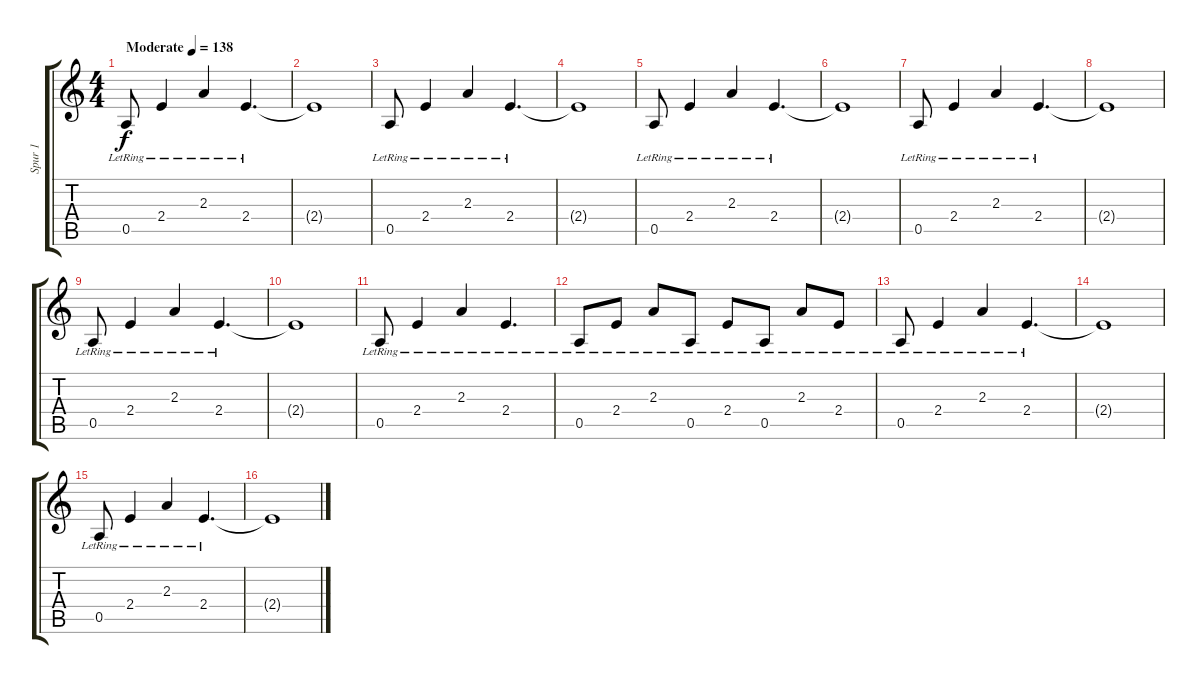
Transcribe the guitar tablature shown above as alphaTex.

\track ("Spur 1" "Spur 1") {instrument acousticguitarsteel}
\staff {score tabs}
\tuning (E4 B3 G3 D3 A2 E2) {hide}
\ts (4 4)
\tempo (138 "Moderate")
\clef g2
\ks c
0.5{lr}.8{dy f instrument acousticguitarsteel} 2.4{lr}.4 2.3{lr}.4 2.4{lr}.4{d} |
2.4{t}.1 |
0.5{lr}.8 2.4{lr}.4 2.3{lr}.4 2.4{lr}.4{d} |
2.4{t}.1 |
0.5{lr}.8 2.4{lr}.4 2.3{lr}.4 2.4{lr}.4{d} |
2.4{t}.1 |
0.5{lr}.8 2.4{lr}.4 2.3{lr}.4 2.4{lr}.4{d} |
2.4{t}.1 |
0.5{lr}.8 2.4{lr}.4 2.3{lr}.4 2.4{lr}.4{d} |
2.4{t}.1 |
0.5{lr}.8 2.4{lr}.4 2.3{lr}.4 2.4{lr}.4{d} |
0.5{lr}.8 2.4{lr}.8 2.3{lr}.8 0.5{lr}.8 2.4{lr}.8 0.5{lr}.8 2.3{lr}.8 2.4{lr}.8 |
0.5{lr}.8 2.4{lr}.4 2.3{lr}.4 2.4{lr}.4{d} |
2.4{t}.1 |
0.5{lr}.8 2.4{lr}.4 2.3{lr}.4 2.4{lr}.4{d} |
2.4{t}.1
